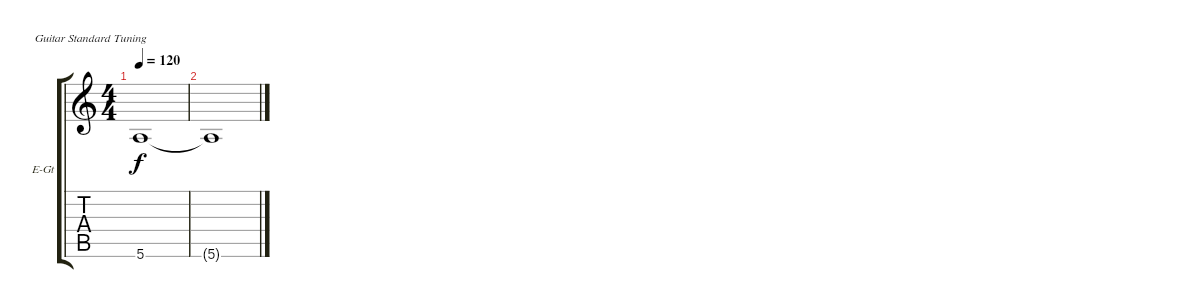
\defaultSystemsLayout 4
\bracketExtendMode groupsimilarinstruments
\firstSystemTrackNameOrientation horizontal
\otherSystemsTrackNameOrientation horizontal
\track ("Electric Guitar" "E-Gt") {instrument electricguitarclean}
\staff {score tabs}
\tuning (E4 B3 G3 D3 A2 E2)
\ts (4 4)
\tempo 120
\clef g2
\ks c
5.6.1{dy f} |
5.6{t}.1
